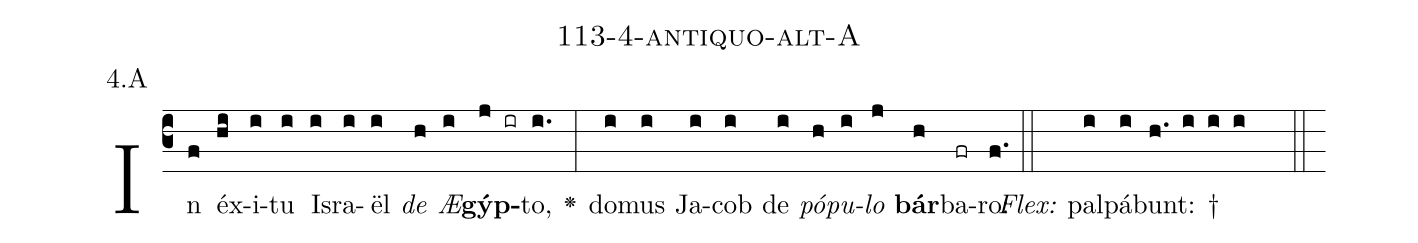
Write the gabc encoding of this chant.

name: 113-4-antiquo-alt-A;
annotation: 4.A;
%%
(c3)In(f) éx(hi)i(i)tu(i) Is(i)ra(i)ël(i) <i>de</i>(h) <i>Æ</i>(i)<b>gýp</b>(j ir)to,(i.) <v>\greheightstar</v>(:) do(i)mus(i) Ja(i)cob(i) de(i) <i>pó</i>(h)<i>pu</i>(i)<i>lo</i>(j) <b>bár</b>(h)ba(fr)ro:(f.) (::)
<i>Flex:</i>()  pal(i)pá(i)bunt: †(h. i i i  ::)

%E(i) u(h) o(i) u(j) a(h) e.(f.) (::)
